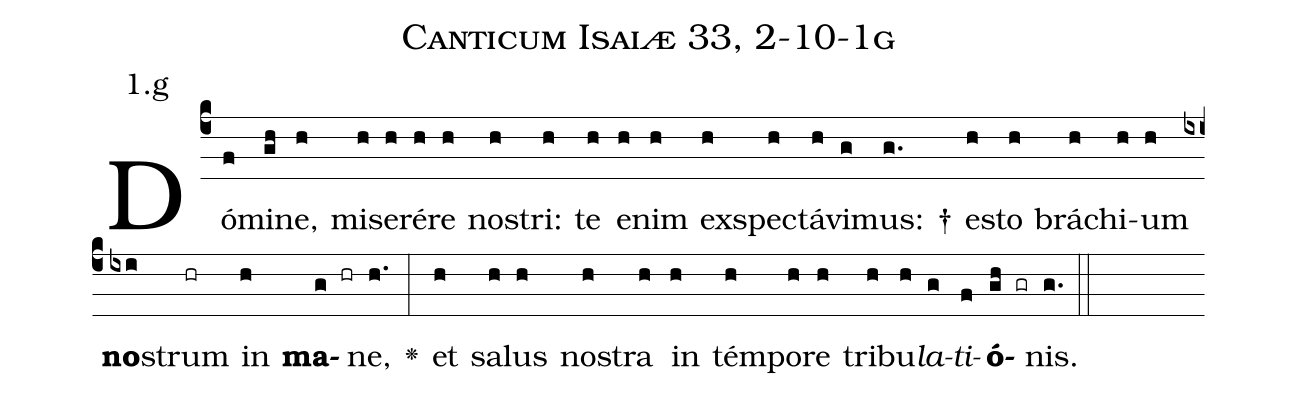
name: Canticum Isaiæ 33, 2-10-1g;
annotation: 1.g;
%%
(c4)Dó(f)mi(gh)ne,(h) mi(h)se(h)ré(h)re(h) no(h)stri:(h) te(h) e(h)nim(h) ex(h)spe(h)ctá(h)vi(g)mus: †(g.) e(h)sto(h) brá(h)chi(h)um(h) <b>no</b>(ixi)strum(hr) in(h) <b>ma</b>(g hr)ne,(h.) <v>\greheightstar</v>(:) et(h) sa(h)lus(h) no(h)stra(h) in(h) tém(h)po(h)re(h) tri(h)bu(h)<i>la</i>(g)<i>ti</i>(f)<b>ó</b>(gh gr)nis.(g.) (::)


%E(h) u(h) o(g) u(f) a(gh) e.(g.) (::)
